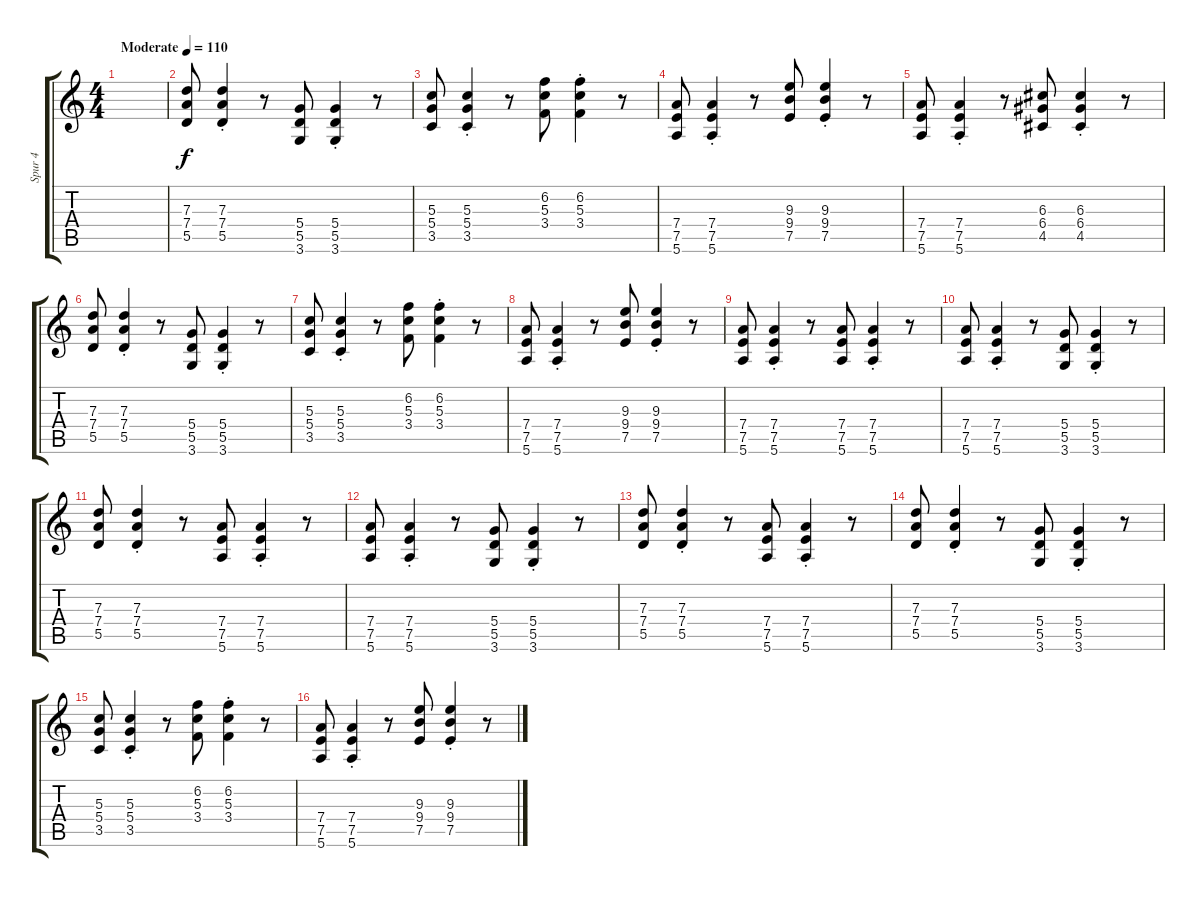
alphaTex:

\track ("Spur 4" "Spur 4") {instrument overdrivenguitar}
\staff {score tabs}
\tuning (E4 B3 G3 D3 A2 E2) {hide}
\ts (4 4)
\tempo (110 "Moderate")
\clef g2
\ks c
|
(7.3 7.4 5.5).8 (7.3{st} 7.4{st} 5.5{st}).4 r.8 (5.4 5.5 3.6).8 (5.4{st} 5.5{st} 3.6{st}).4 r.8 |
(5.3 5.4 3.5).8 (5.3{st} 5.4{st} 3.5{st}).4 r.8 (6.2 5.3 3.4).8 (6.2{st} 5.3{st} 3.4{st}).4 r.8 |
(7.4 7.5 5.6).8 (7.4{st} 7.5{st} 5.6{st}).4 r.8 (9.3 9.4 7.5).8 (9.3{st} 9.4{st} 7.5{st}).4 r.8 |
(7.4 7.5 5.6).8 (7.4{st} 7.5{st} 5.6{st}).4 r.8 (6.3 6.4 4.5).8 (6.3{st} 6.4{st} 4.5{st}).4 r.8 |
(7.3 7.4 5.5).8 (7.3{st} 7.4{st} 5.5{st}).4 r.8 (5.4 5.5 3.6).8 (5.4{st} 5.5{st} 3.6{st}).4 r.8 |
(5.3 5.4 3.5).8 (5.3{st} 5.4{st} 3.5{st}).4 r.8 (6.2 5.3 3.4).8 (6.2{st} 5.3{st} 3.4{st}).4 r.8 |
(7.4 7.5 5.6).8 (7.4{st} 7.5{st} 5.6{st}).4 r.8 (9.3 9.4 7.5).8 (9.3{st} 9.4{st} 7.5{st}).4 r.8 |
(7.4 7.5 5.6).8 (7.4{st} 7.5{st} 5.6{st}).4 r.8 (7.4 7.5 5.6).8 (7.4{st} 7.5{st} 5.6{st}).4 r.8 |
(7.4 7.5 5.6).8 (7.4{st} 7.5{st} 5.6{st}).4 r.8 (5.4 5.5 3.6).8 (5.4{st} 5.5{st} 3.6{st}).4 r.8 |
(7.3 7.4 5.5).8 (7.3{st} 7.4{st} 5.5{st}).4 r.8 (7.4 7.5 5.6).8 (7.4{st} 7.5{st} 5.6{st}).4 r.8 |
(7.4 7.5 5.6).8 (7.4{st} 7.5{st} 5.6{st}).4 r.8 (5.4 5.5 3.6).8 (5.4{st} 5.5{st} 3.6{st}).4 r.8 |
(7.3 7.4 5.5).8 (7.3{st} 7.4{st} 5.5{st}).4 r.8 (7.4 7.5 5.6).8 (7.4{st} 7.5{st} 5.6{st}).4 r.8 |
(7.3 7.4 5.5).8 (7.3{st} 7.4{st} 5.5{st}).4 r.8 (5.4 5.5 3.6).8 (5.4{st} 5.5{st} 3.6{st}).4 r.8 |
(5.3 5.4 3.5).8 (5.3{st} 5.4{st} 3.5{st}).4 r.8 (6.2 5.3 3.4).8 (6.2{st} 5.3{st} 3.4{st}).4 r.8 |
(7.4 7.5 5.6).8 (7.4{st} 7.5{st} 5.6{st}).4 r.8 (9.3 9.4 7.5).8 (9.3{st} 9.4{st} 7.5{st}).4 r.8
